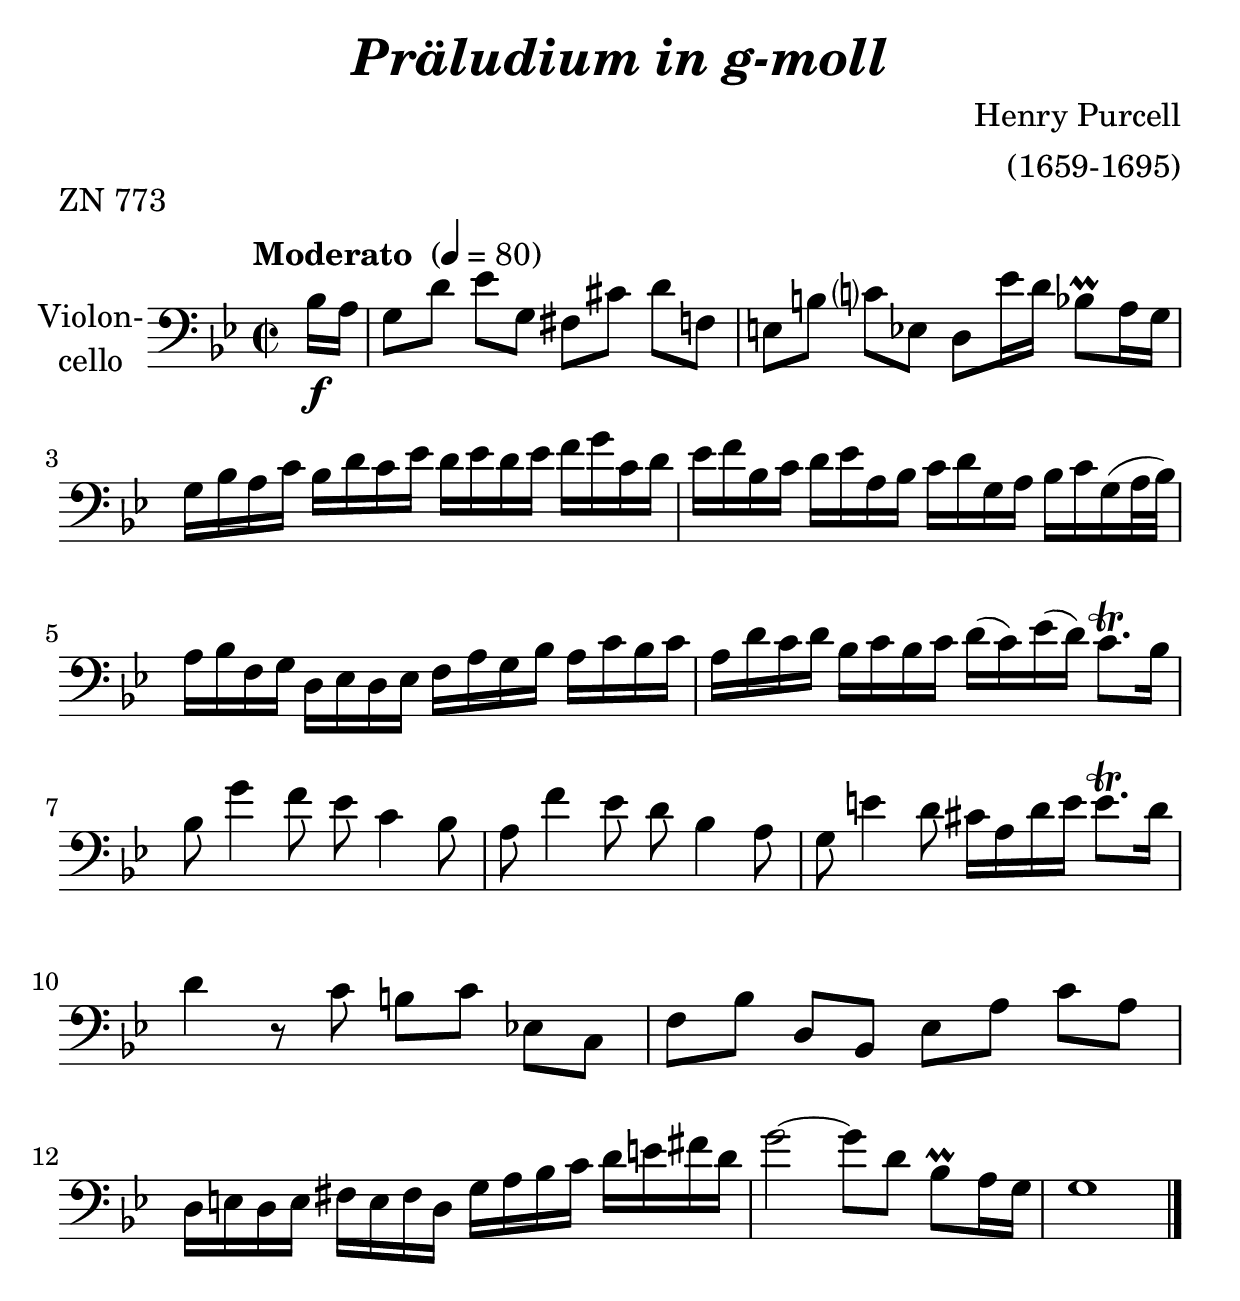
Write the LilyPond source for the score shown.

\version "2.14.2"
\include "deutsch.ly"

#(set-global-staff-size 28)

\header {
  title       = \markup \bold \italic "Präludium in g-moll"
  composer    = "Henry Purcell"
  arranger    = "(1659-1695)"
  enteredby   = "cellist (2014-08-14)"
  piece       = "ZN 773"
}

voiceconsts = {
  \key d \minor
  \time 2/2
  \tempo "Moderato " 4=80
  \clef "bass"
  % \numericTimeSignature
  \compressFullBarRests
  % Set default beaming for all staves
  \set Timing.beamExceptions = #'()
  \set Timing.baseMoment     = #(ly:make-moment 1 4)
  \set Timing.beatStructure  = #'(1 1 1 1)
}

milo = "bassoon"

va = \relative c {
  \voiceconsts

  \partial 8 f16\f e
  d8 a' b d, cis gis' a c,
  h fis' g? b, a b'16 a f8\prall e16 d

  d f e g f a g b a b a b c d g, a
  b c f, g a b e, f g a d, e f g d( e32 f)

  e16 f c d a b a b c e d f e g f g
  e a g a f g f g a( g) b( a) g8.\trill f16

  f8 d'4 c8 b g4 f8
  e c'4 b8 a f4 e8
  d h'4 a8 gis16 e a h h8.\trill a16

  a4 r8 g fis g b,! g
  c f a, f b e g e

  a,16 h a h cis h cis a d e f g a h cis a
  d2~ d8 a f\prall e16 d
  d1 \bar "|."
}


music = \new StaffGroup <<
      \new Staff {
        \set Staff.midiInstrument = \milo
        \set Staff.instrumentName = \markup \center-column { "Violon-" "cello" }
        \transpose d g { \va }
      }
>>

\book {
  \score {
   \music
    \layout {}
  }

  \score {
    \unfoldRepeats \music

    \midi {
      \context {
        \Score
      }
    }
  }
}
